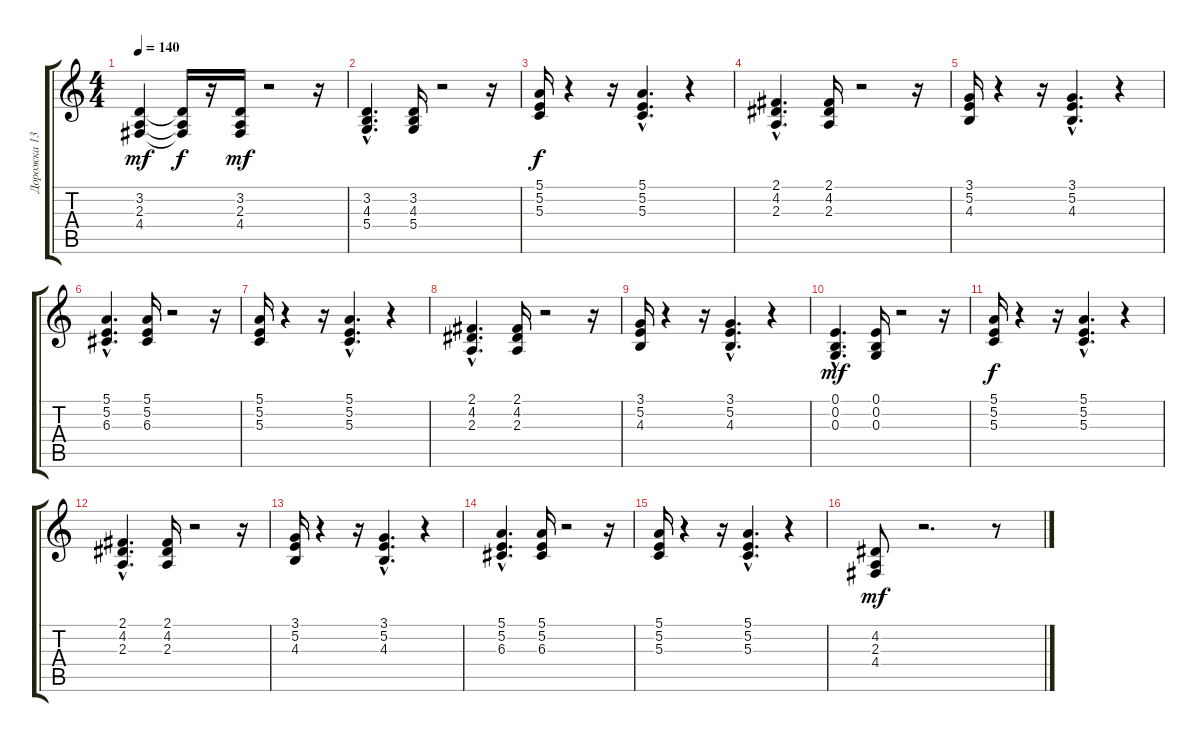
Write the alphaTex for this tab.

\track ("Дорожка 13" "Дорожка 13") {instrument acousticgrandpiano}
\staff {score tabs}
\tuning (E4 B3 G3 D3 A2 E2) {hide}
\ts (4 4)
\tempo 140
\clef g2
\ks c
(3.2 2.3 4.4).4{dy mf} (3.2{t} 2.3{t} 4.4{t}).16{dy f} r.16 (3.2 2.3 4.4).16{dy mf} r.2 r.16 |
(3.2{hac} 4.3{hac} 5.4{hac}).4{d} (3.2 4.3 5.4).16 r.2 r.16 |
(5.1 5.2 5.3).16{dy f} r.4 r.16 (5.1{hac} 5.2{hac} 5.3{hac}).4{d} r.4 |
(2.1{hac} 4.2{hac} 2.3{hac}).4{d} (2.1 4.2 2.3).16 r.2 r.16 |
(3.1 5.2 4.3).16 r.4 r.16 (3.1{hac} 5.2{hac} 4.3{hac}).4{d} r.4 |
(5.1{hac} 5.2{hac} 6.3{hac}).4{d} (5.1 5.2 6.3).16 r.2 r.16 |
(5.1 5.2 5.3).16 r.4 r.16 (5.1{hac} 5.2{hac} 5.3{hac}).4{d} r.4 |
(2.1{hac} 4.2{hac} 2.3{hac}).4{d} (2.1 4.2 2.3).16 r.2 r.16 |
(3.1 5.2 4.3).16 r.4 r.16 (3.1{hac} 5.2{hac} 4.3{hac}).4{d} r.4 |
(0.1{hac} 0.2{hac} 0.3{hac}).4{d dy mf} (0.1 0.2 0.3).16 r.2 r.16 |
(5.1 5.2 5.3).16{dy f} r.4 r.16 (5.1{hac} 5.2{hac} 5.3{hac}).4{d} r.4 |
(2.1{hac} 4.2{hac} 2.3{hac}).4{d} (2.1 4.2 2.3).16 r.2 r.16 |
(3.1 5.2 4.3).16 r.4 r.16 (3.1{hac} 5.2{hac} 4.3{hac}).4{d} r.4 |
(5.1{hac} 5.2{hac} 6.3{hac}).4{d} (5.1 5.2 6.3).16 r.2 r.16 |
(5.1 5.2 5.3).16 r.4 r.16 (5.1{hac} 5.2{hac} 5.3{hac}).4{d} r.4 |
(4.2 2.3 4.4).8{dy mf} r.2{d} r.8
